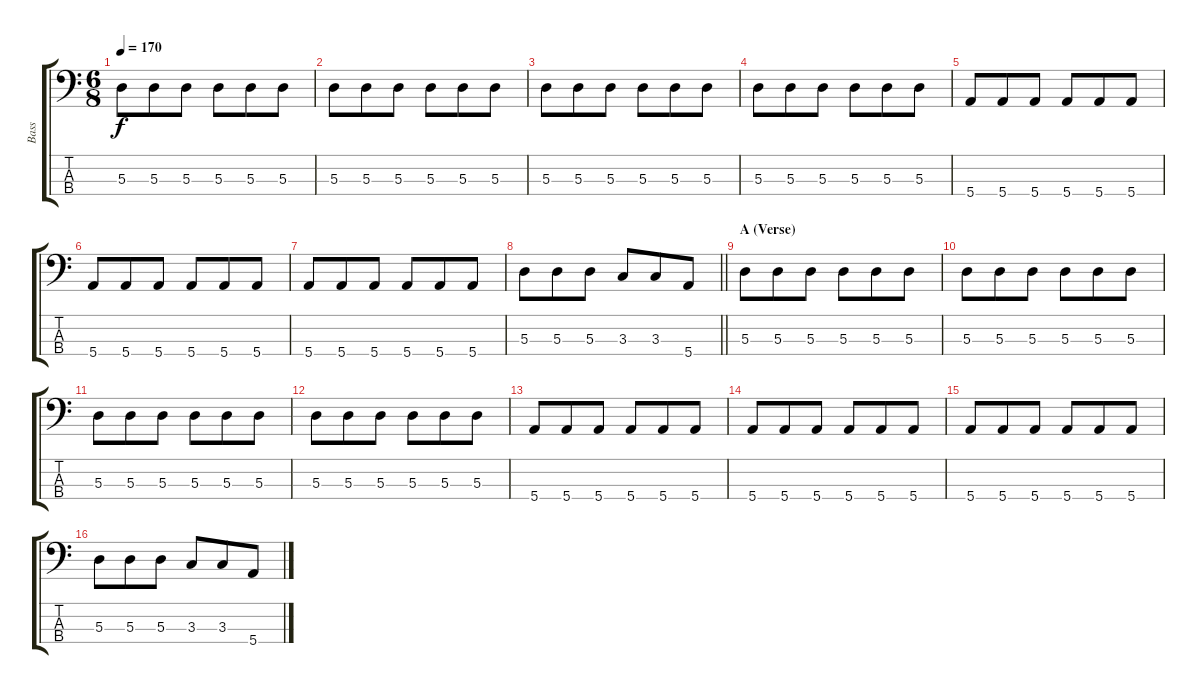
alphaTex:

\track ("Bass" "Bass") {instrument electricbasspick}
\staff {score tabs}
\tuning (G2 D2 A1 E1) {hide}
\ts (6 8)
\tempo 170
\clef f4
\ks c
5.3.8{dy f} 5.3.8 5.3.8 5.3.8 5.3.8 5.3.8 |
5.3.8 5.3.8 5.3.8 5.3.8 5.3.8 5.3.8 |
5.3.8 5.3.8 5.3.8 5.3.8 5.3.8 5.3.8 |
5.3.8 5.3.8 5.3.8 5.3.8 5.3.8 5.3.8 |
5.4.8 5.4.8 5.4.8 5.4.8 5.4.8 5.4.8 |
5.4.8 5.4.8 5.4.8 5.4.8 5.4.8 5.4.8 |
5.4.8 5.4.8 5.4.8 5.4.8 5.4.8 5.4.8 |
\barLineRight lightlight
5.3.8 5.3.8 5.3.8 3.3.8 3.3.8 5.4.8 |
\section ("" "A (Verse)")
5.3.8 5.3.8 5.3.8 5.3.8 5.3.8 5.3.8 |
5.3.8 5.3.8 5.3.8 5.3.8 5.3.8 5.3.8 |
5.3.8 5.3.8 5.3.8 5.3.8 5.3.8 5.3.8 |
5.3.8 5.3.8 5.3.8 5.3.8 5.3.8 5.3.8 |
5.4.8 5.4.8 5.4.8 5.4.8 5.4.8 5.4.8 |
5.4.8 5.4.8 5.4.8 5.4.8 5.4.8 5.4.8 |
5.4.8 5.4.8 5.4.8 5.4.8 5.4.8 5.4.8 |
5.3.8 5.3.8 5.3.8 3.3.8 3.3.8 5.4.8
